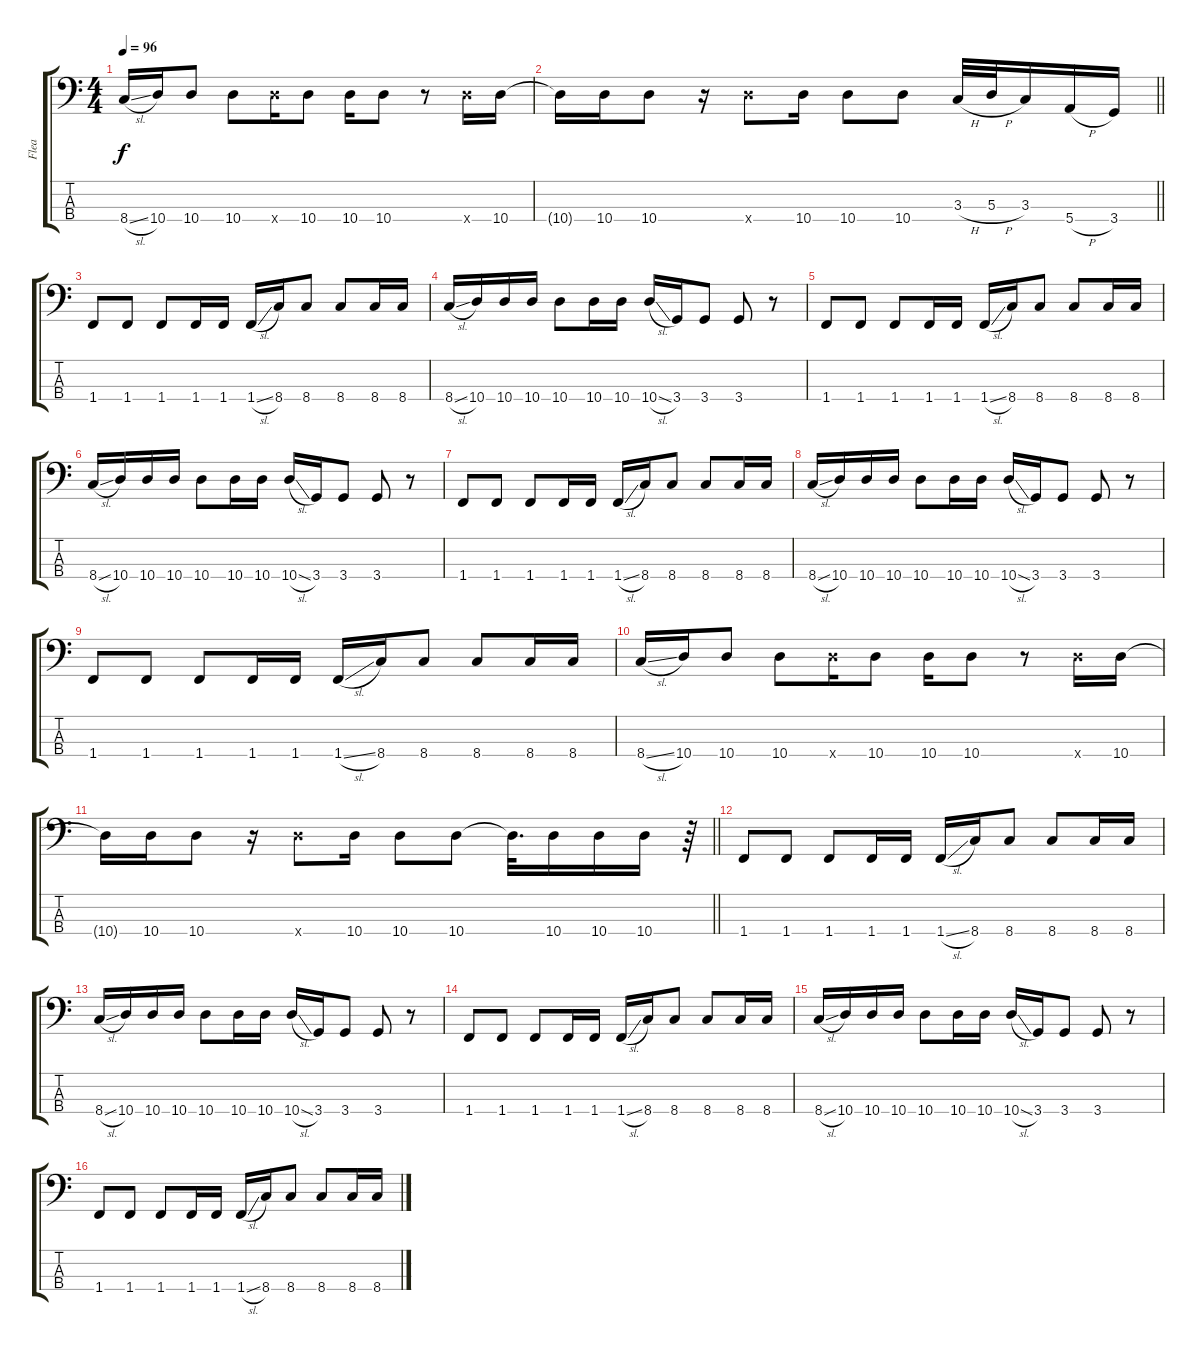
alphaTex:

\track ("Flea" "Flea") {instrument electricbassfinger}
\staff {score tabs}
\tuning (G2 D2 A1 E1) {hide}
\ts (4 4)
\tempo 96
\clef f4
\ks c
8.4{sl}.16{dy f} 10.4.16 10.4.8 10.4.8 10.4{x}.16 10.4.8 10.4.16 10.4.8 r.8 10.4{x}.16 10.4.16 |
\barLineRight lightlight
10.4{t}.16 10.4.16 10.4.8 r.16 10.4{x}.8 10.4.16 10.4.8 10.4.8 3.3{h}.32 5.3{h}.32 3.3.16 5.4{h}.16 3.4.16 |
1.4.8 1.4.8 1.4.8 1.4.16 1.4.16 1.4{sl}.16 8.4.16 8.4.8 8.4.8 8.4.16 8.4.16 |
8.4{sl}.16 10.4.16 10.4.16 10.4.16 10.4.8 10.4.16 10.4.16 10.4{sl}.16 3.4.16 3.4.8 3.4.8 r.8 |
1.4.8 1.4.8 1.4.8 1.4.16 1.4.16 1.4{sl}.16 8.4.16 8.4.8 8.4.8 8.4.16 8.4.16 |
8.4{sl}.16 10.4.16 10.4.16 10.4.16 10.4.8 10.4.16 10.4.16 10.4{sl}.16 3.4.16 3.4.8 3.4.8 r.8 |
1.4.8 1.4.8 1.4.8 1.4.16 1.4.16 1.4{sl}.16 8.4.16 8.4.8 8.4.8 8.4.16 8.4.16 |
8.4{sl}.16 10.4.16 10.4.16 10.4.16 10.4.8 10.4.16 10.4.16 10.4{sl}.16 3.4.16 3.4.8 3.4.8 r.8 |
1.4.8 1.4.8 1.4.8 1.4.16 1.4.16 1.4{sl}.16 8.4.16 8.4.8 8.4.8 8.4.16 8.4.16 |
8.4{sl}.16 10.4.16 10.4.8 10.4.8 10.4{x}.16 10.4.8 10.4.16 10.4.8 r.8 10.4{x}.16 10.4.16 |
\barLineRight lightlight
10.4{t}.16 10.4.16 10.4.8 r.16 10.4{x}.8 10.4.16 10.4.8 10.4.8 10.4{t}.32{d} 10.4.16 10.4.16 10.4.16 r.64 |
1.4.8 1.4.8 1.4.8 1.4.16 1.4.16 1.4{sl}.16 8.4.16 8.4.8 8.4.8 8.4.16 8.4.16 |
8.4{sl}.16 10.4.16 10.4.16 10.4.16 10.4.8 10.4.16 10.4.16 10.4{sl}.16 3.4.16 3.4.8 3.4.8 r.8 |
1.4.8 1.4.8 1.4.8 1.4.16 1.4.16 1.4{sl}.16 8.4.16 8.4.8 8.4.8 8.4.16 8.4.16 |
8.4{sl}.16 10.4.16 10.4.16 10.4.16 10.4.8 10.4.16 10.4.16 10.4{sl}.16 3.4.16 3.4.8 3.4.8 r.8 |
1.4.8 1.4.8 1.4.8 1.4.16 1.4.16 1.4{sl}.16 8.4.16 8.4.8 8.4.8 8.4.16 8.4.16
